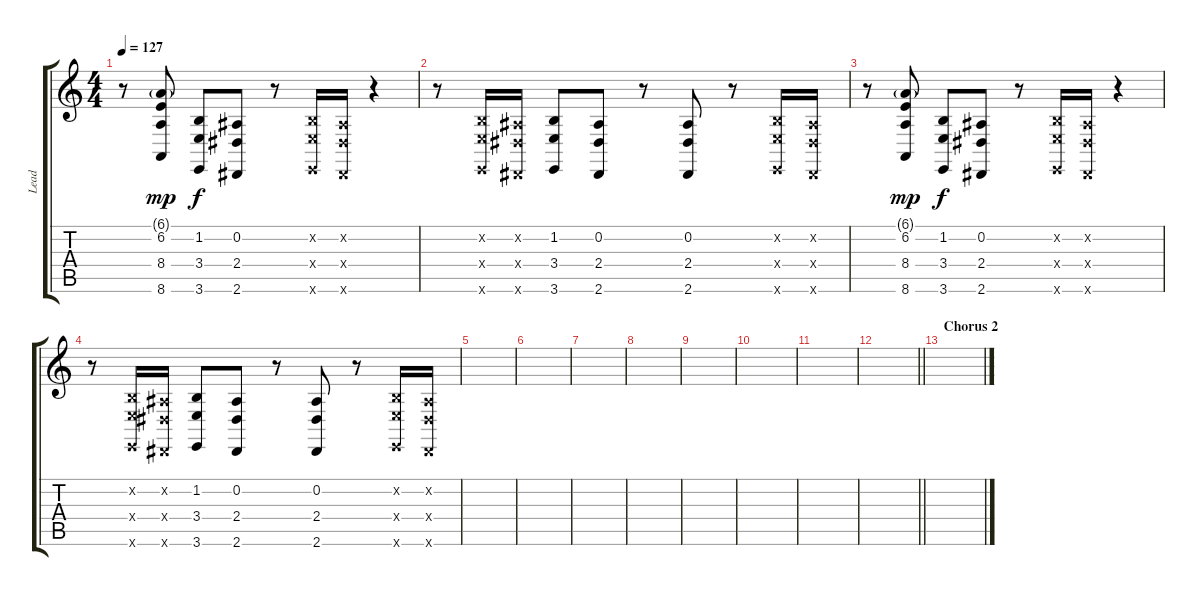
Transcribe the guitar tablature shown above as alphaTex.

\track ("Lead" "Lead") {instrument lead8bassandlead}
\staff {score tabs}
\tuning (Eb4 Bb3 Gb3 Db3 Ab2 Db2) {hide}
\ts (4 4)
\tempo 127
\clef g2
\ks c
r.8{dy f} (6.1{g} 6.2 8.4 8.6).8{dy mp} (1.2 3.4 3.6).8{dy f} (0.2 2.4 2.6).8 r.8 (1.2{x} 3.4{x} 3.6{x}).16 (0.2{x} 2.4{x} 2.6{x}).16 r.4 |
r.8 (1.2{x} 3.4{x} 3.6{x}).16 (0.2{x} 2.4{x} 2.6{x}).16 (1.2 3.4 3.6).8 (0.2 2.4 2.6).8 r.8 (0.2 2.4 2.6).8 r.8 (1.2{x} 3.4{x} 3.6{x}).16 (0.2{x} 2.4{x} 2.6{x}).16 |
r.8 (6.1{g} 6.2 8.4 8.6).8{dy mp} (1.2 3.4 3.6).8{dy f} (0.2 2.4 2.6).8 r.8 (1.2{x} 3.4{x} 3.6{x}).16 (0.2{x} 2.4{x} 2.6{x}).16 r.4 |
r.8 (1.2{x} 3.4{x} 3.6{x}).16 (0.2{x} 2.4{x} 2.6{x}).16 (1.2 3.4 3.6).8 (0.2 2.4 2.6).8 r.8 (0.2 2.4 2.6).8 r.8 (1.2{x} 3.4{x} 3.6{x}).16 (0.2{x} 2.4{x} 2.6{x}).16 |
|
|
|
|
|
|
|
\barLineRight lightlight
|
\section ("" "Chorus 2")
